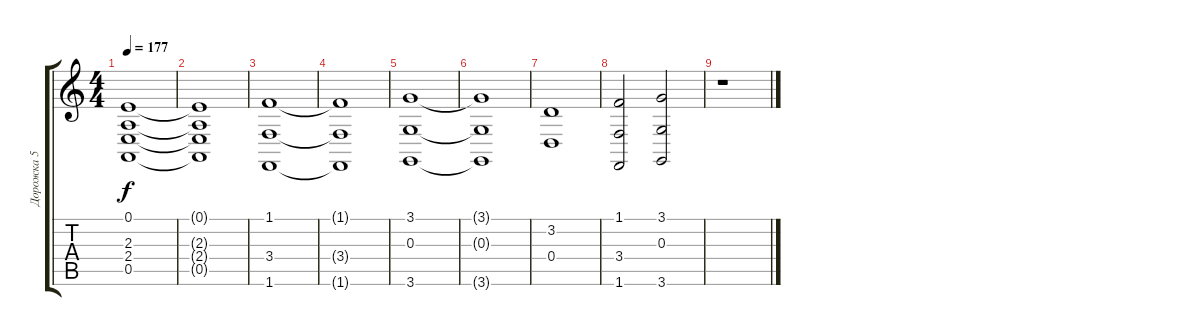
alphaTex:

\track ("Дорожка 5" "Дорожка 5") {instrument synthstrings1}
\staff {score tabs}
\tuning (E4 B3 G3 D3 A2 E2) {hide}
\ts (4 4)
\tempo 177
\clef g2
\ks c
(0.1 2.3 2.4 0.5).1{dy f} |
(0.1{t} 2.3{t} 2.4{t} 0.5{t}).1 |
(1.1 3.4 1.6).1 |
(1.1{t} 3.4{t} 1.6{t}).1 |
(3.1 0.3 3.6).1 |
(3.1{t} 0.3{t} 3.6{t}).1 |
(3.2 0.4).1 |
(1.1 3.4 1.6).2 (3.1 0.3 3.6).2 |
r.1
